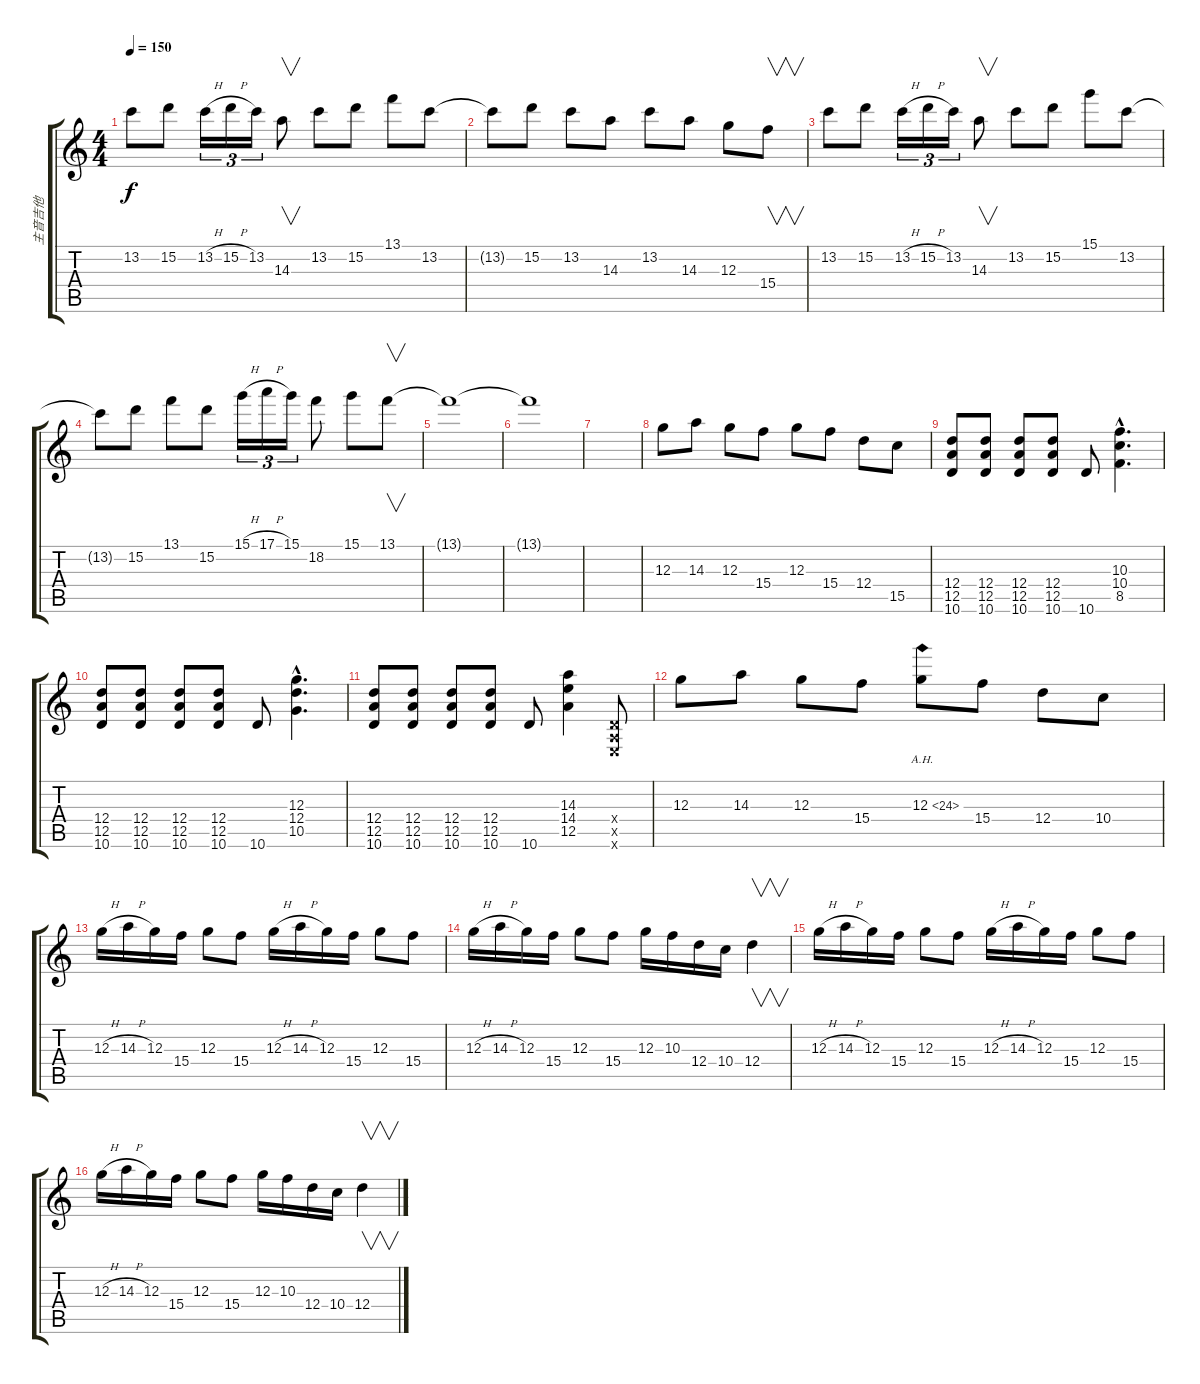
\track ("主音吉他" "主音吉他") {instrument distortionguitar}
\staff {score tabs}
\tuning (E4 B3 G3 D3 A2 E2) {hide}
\ts (4 4)
\tempo 150
\clef g2
\ks c
13.2.8{dy f} 15.2.8 13.2{h}.16{tu (3 2)} 15.2{h}.16{tu (3 2)} 13.2.16{tu (3 2)} 14.3.8{v} 13.2.8 15.2.8 13.1.8 13.2.8 |
13.2{t}.8 15.2.8 13.2.8 14.3.8 13.2.8 14.3.8 12.3.8 15.4.8{v} |
13.2.8 15.2.8 13.2{h}.16{tu (3 2)} 15.2{h}.16{tu (3 2)} 13.2.16{tu (3 2)} 14.3.8{v} 13.2.8 15.2.8 15.1.8 13.2.8 |
13.2{t}.8 15.2.8 13.1.8 15.2.8 15.1{h}.16{tu (3 2)} 17.1{h}.16{tu (3 2)} 15.1.16{tu (3 2)} 18.2.8 15.1.8 13.1.8{v} |
13.1{t}.1 |
13.1{t}.1 |
|
12.3.8 14.3.8 12.3.8 15.4.8 12.3.8 15.4.8 12.4.8 15.5.8 |
(12.4 12.5 10.6).8 (12.4 12.5 10.6).8 (12.4 12.5 10.6).8 (12.4 12.5 10.6).8 10.6.8 (10.3{hac} 10.4{hac} 8.5{hac}).4{d} |
(12.4 12.5 10.6).8 (12.4 12.5 10.6).8 (12.4 12.5 10.6).8 (12.4 12.5 10.6).8 10.6.8 (12.3{hac} 12.4{hac} 10.5{hac}).4{d} |
(12.4 12.5 10.6).8 (12.4 12.5 10.6).8 (12.4 12.5 10.6).8 (12.4 12.5 10.6).8 10.6.8 (14.3 14.4 12.5).4 (0.4{x} 0.5{x} 0.6{x}).8 |
12.3.8 14.3.8 12.3.8 15.4.8 12.3{ah 12}.8 15.4.8 12.4.8 10.4.8 |
12.3{h}.16 14.3{h}.16 12.3.16 15.4.16 12.3.8 15.4.8 12.3{h}.16 14.3{h}.16 12.3.16 15.4.16 12.3.8 15.4.8 |
12.3{h}.16 14.3{h}.16 12.3.16 15.4.16 12.3.8 15.4.8 12.3.16 10.3.16 12.4.16 10.4.16 12.4.4{v} |
12.3{h}.16 14.3{h}.16 12.3.16 15.4.16 12.3.8 15.4.8 12.3{h}.16 14.3{h}.16 12.3.16 15.4.16 12.3.8 15.4.8 |
12.3{h}.16 14.3{h}.16 12.3.16 15.4.16 12.3.8 15.4.8 12.3.16 10.3.16 12.4.16 10.4.16 12.4.4{v}
